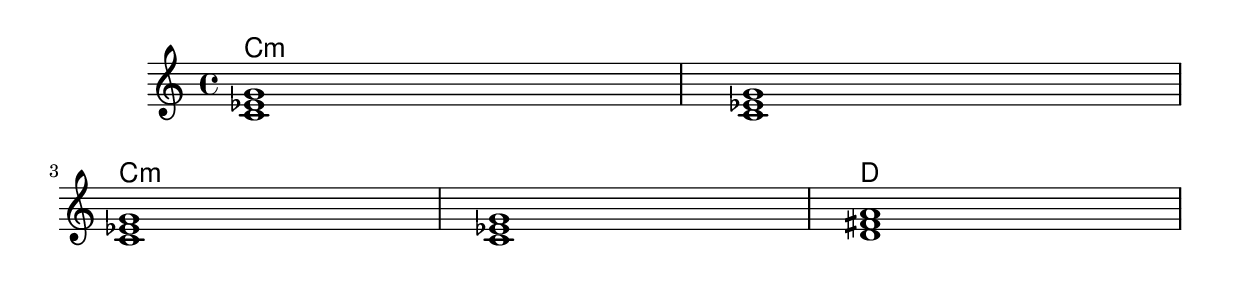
%% Do not edit this file; it is auto-generated from LSR http://lsr.dsi.unimi.it
%% This file is in the public domain.
\version "2.11.57"

\header {
  lsrtags = "chords"

  texidoces = "
Se pueden imprimir los acordes exclusivamente al comienzo de las
líneas y cuando cambia el acorde.

"
  doctitlees = "Imprimir los acordes cuando se produce un cambio"

  texidoc = "
Chord names can be displayed only at the start of lines and when the
chord changes.

"
  doctitle = "Showing chords at changes"
} % begin verbatim
harmonies = \chordmode {
  c1:m c:m \break c:m c:m d
}
<<
  \new ChordNames {
    \set chordChanges = ##t
    \harmonies
  }
  \new Staff {
    \relative c' { \harmonies }
  }
>>
